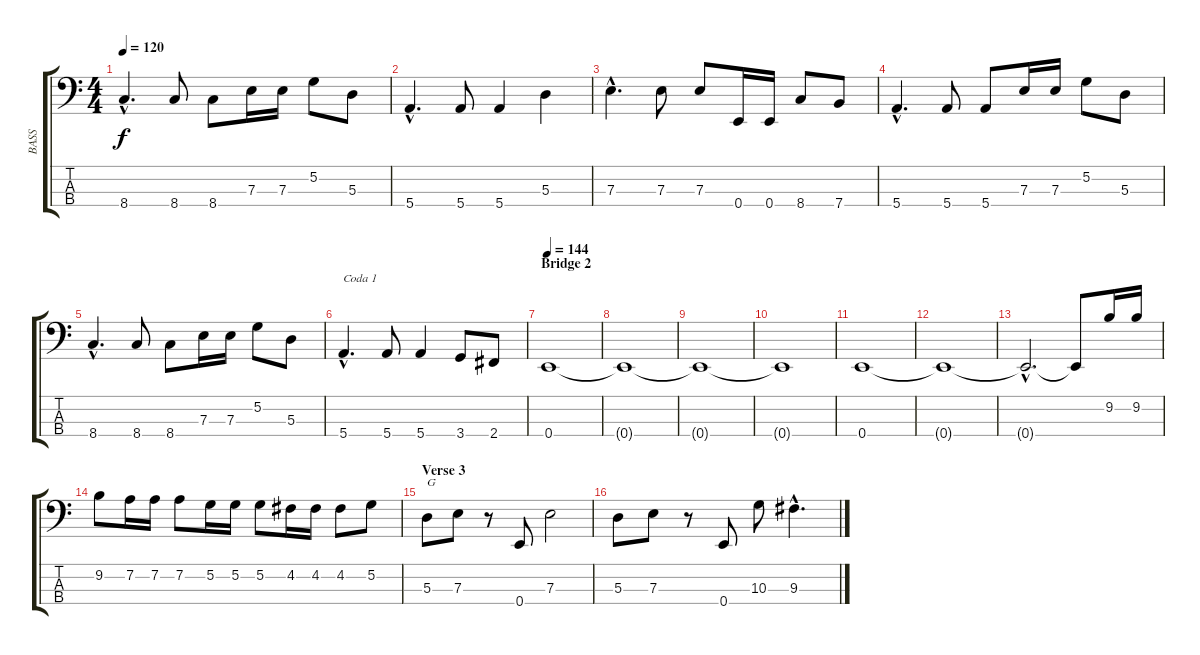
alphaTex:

\track ("BASS" "BASS") {instrument electricbasspick}
\staff {score tabs}
\tuning (G2 D2 A1 E1) {hide}
\ts (4 4)
\tempo 120
\clef f4
\ks c
8.4{hac}.4{d dy f} 8.4.8 8.4.8 7.3.16 7.3.16 5.2.8 5.3.8 |
5.4{hac}.4{d} 5.4.8 5.4.4 5.3.4 |
7.3{hac}.4{d} 7.3.8 7.3.8 0.4.16 0.4.16 8.4.8 7.4.8 |
5.4{hac}.4{d} 5.4.8 5.4.8 7.3.16 7.3.16 5.2.8 5.3.8 |
8.4{hac}.4{d} 8.4.8 8.4.8 7.3.16 7.3.16 5.2.8 5.3.8 |
5.4{hac}.4{d txt "Coda 1"} 5.4.8 5.4.4 3.4.8 2.4.8 |
\section ("" "Bridge 2")
\tempo 144
0.4.1 |
0.4{t}.1 |
0.4{t}.1 |
0.4{t}.1 |
0.4.1 |
0.4{t}.1 |
0.4{hac t}.2{d} 0.4{t}.8 9.2.16 9.2.16 |
9.2.8 7.2.16 7.2.16 7.2.8 5.2.16 5.2.16 5.2.8 4.2.16 4.2.16 4.2.8 5.2.8 |
\section ("" "Verse 3")
5.3.8{txt "G"} 7.3.8 r.8 0.4.8 7.3.2 |
5.3.8 7.3.8 r.8 0.4.8 10.3.8 9.3{hac}.4{d}
